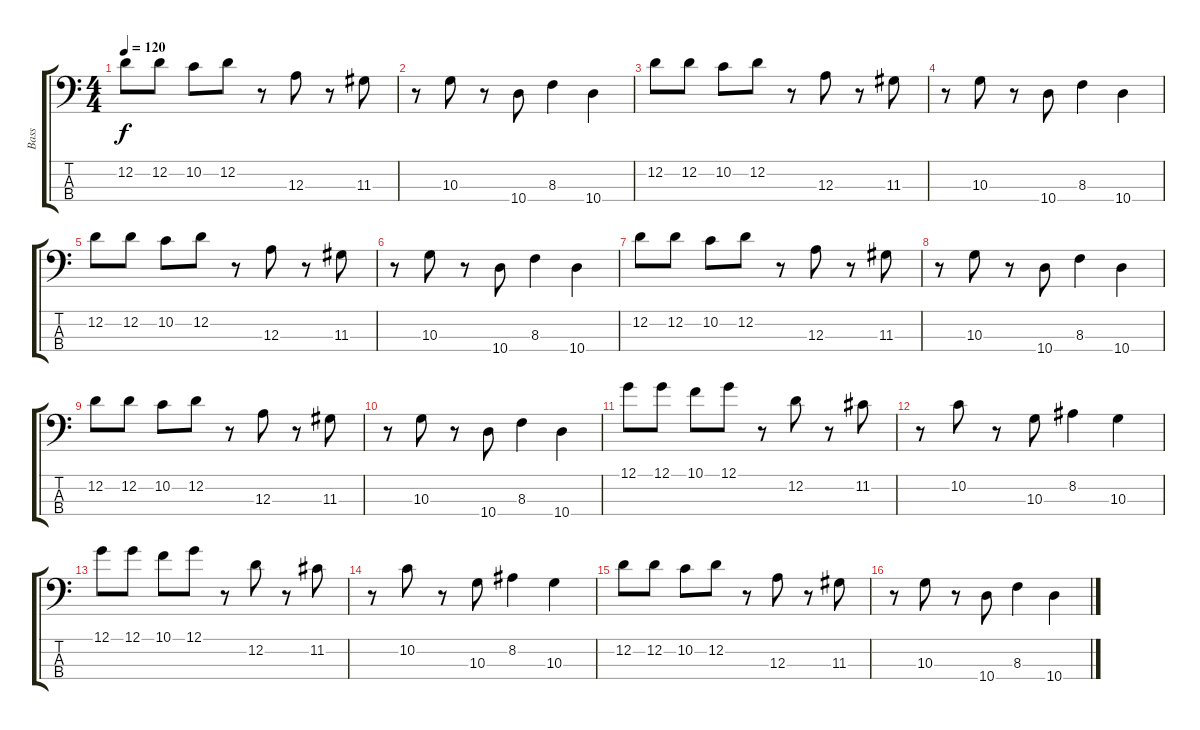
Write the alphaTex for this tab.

\track ("Bass" "Bass") {instrument electricbassfinger}
\staff {score tabs}
\tuning (G2 D2 A1 E1) {hide}
\ts (4 4)
\tempo 120
\clef f4
\ks c
12.2.8{dy f} 12.2.8 10.2.8 12.2.8 r.8 12.3.8 r.8 11.3.8 |
r.8 10.3.8 r.8 10.4.8 8.3.4 10.4.4 |
12.2.8 12.2.8 10.2.8 12.2.8 r.8 12.3.8 r.8 11.3.8 |
r.8 10.3.8 r.8 10.4.8 8.3.4 10.4.4 |
12.2.8 12.2.8 10.2.8 12.2.8 r.8 12.3.8 r.8 11.3.8 |
r.8 10.3.8 r.8 10.4.8 8.3.4 10.4.4 |
12.2.8 12.2.8 10.2.8 12.2.8 r.8 12.3.8 r.8 11.3.8 |
r.8 10.3.8 r.8 10.4.8 8.3.4 10.4.4 |
12.2.8 12.2.8 10.2.8 12.2.8 r.8 12.3.8 r.8 11.3.8 |
r.8 10.3.8 r.8 10.4.8 8.3.4 10.4.4 |
12.1.8 12.1.8 10.1.8 12.1.8 r.8 12.2.8 r.8 11.2.8 |
r.8 10.2.8 r.8 10.3.8 8.2.4 10.3.4 |
12.1.8 12.1.8 10.1.8 12.1.8 r.8 12.2.8 r.8 11.2.8 |
r.8 10.2.8 r.8 10.3.8 8.2.4 10.3.4 |
12.2.8 12.2.8 10.2.8 12.2.8 r.8 12.3.8 r.8 11.3.8 |
r.8 10.3.8 r.8 10.4.8 8.3.4 10.4.4
